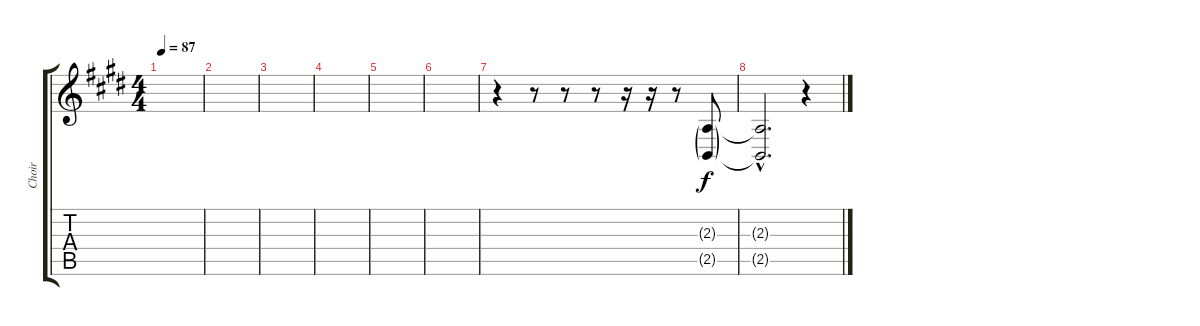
\track ("Choir" "Choir") {instrument choiraahs}
\staff {score tabs}
\tuning (E4 B3 G3 D3 A2 E2) {hide}
\ts (4 4)
\tempo 87
\clef g2
\ks e
|
|
|
|
|
|
r.4 r.8 r.8 r.8 r.16 r.16 r.8 (2.3{g} 2.5{g}).8 |
(2.3{hac t} 2.5{hac t}).2{d dy f} r.4
